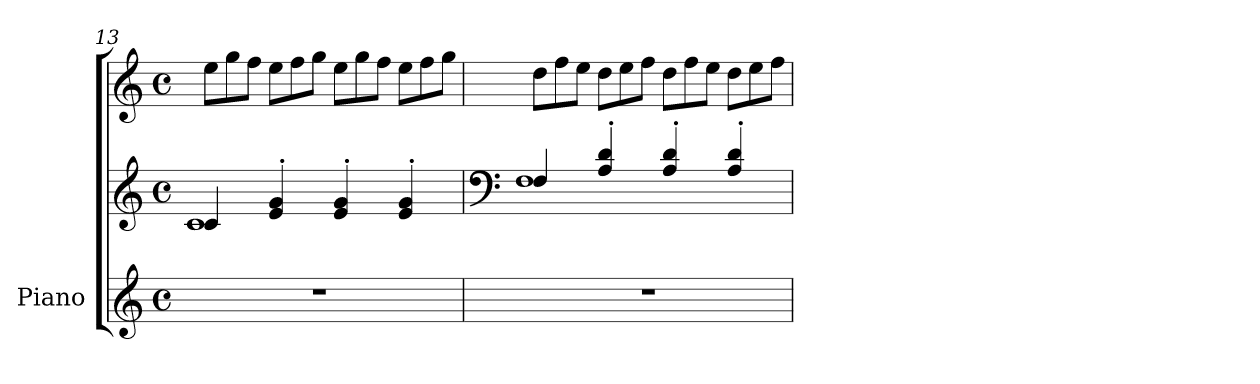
**kern	**kern	**kern
*part1	*part1	*part1
*staff3	*staff2	*staff1
*I"Piano	*	*
*I'Pno	*	*
!!LO:LB:g=z
*clefG2	*clefG2	*clefG2
*k[]	*k[]	*k[]
*M4/4	*M4/4	*M4/4
*met(c)	*met(c)	*met(c)
=13	=13	=13
*	*^	*
*	*	*	*Xtuplet
1r	4c/	1c	12ee\L
.	.	.	12gg\
.	.	.	12ff\J
.	4e/' 4g/'	.	12ee\L
.	.	.	12ff\
.	.	.	12gg\J
.	4e/' 4g/'	.	12ee\L
.	.	.	12gg\
.	.	.	12ff\J
.	4e/' 4g/'	.	12ee\L
.	.	.	12ff\
.	.	.	12gg\J
=14	=14	=14	=14
*	*clefF4	*	*
1r	4F/	1F	12dd\L
.	.	.	12ff\
.	.	.	12ee\J
.	4A/' 4d/'	.	12dd\L
.	.	.	12ee\
.	.	.	12ff\J
.	4A/' 4d/'	.	12dd\L
.	.	.	12ff\
.	.	.	12ee\J
.	4A/' 4d/'	.	12dd\L
.	.	.	12ee\
.	.	.	12ff\J
*	*v	*v	*
=	=	=
*-	*-	*-
